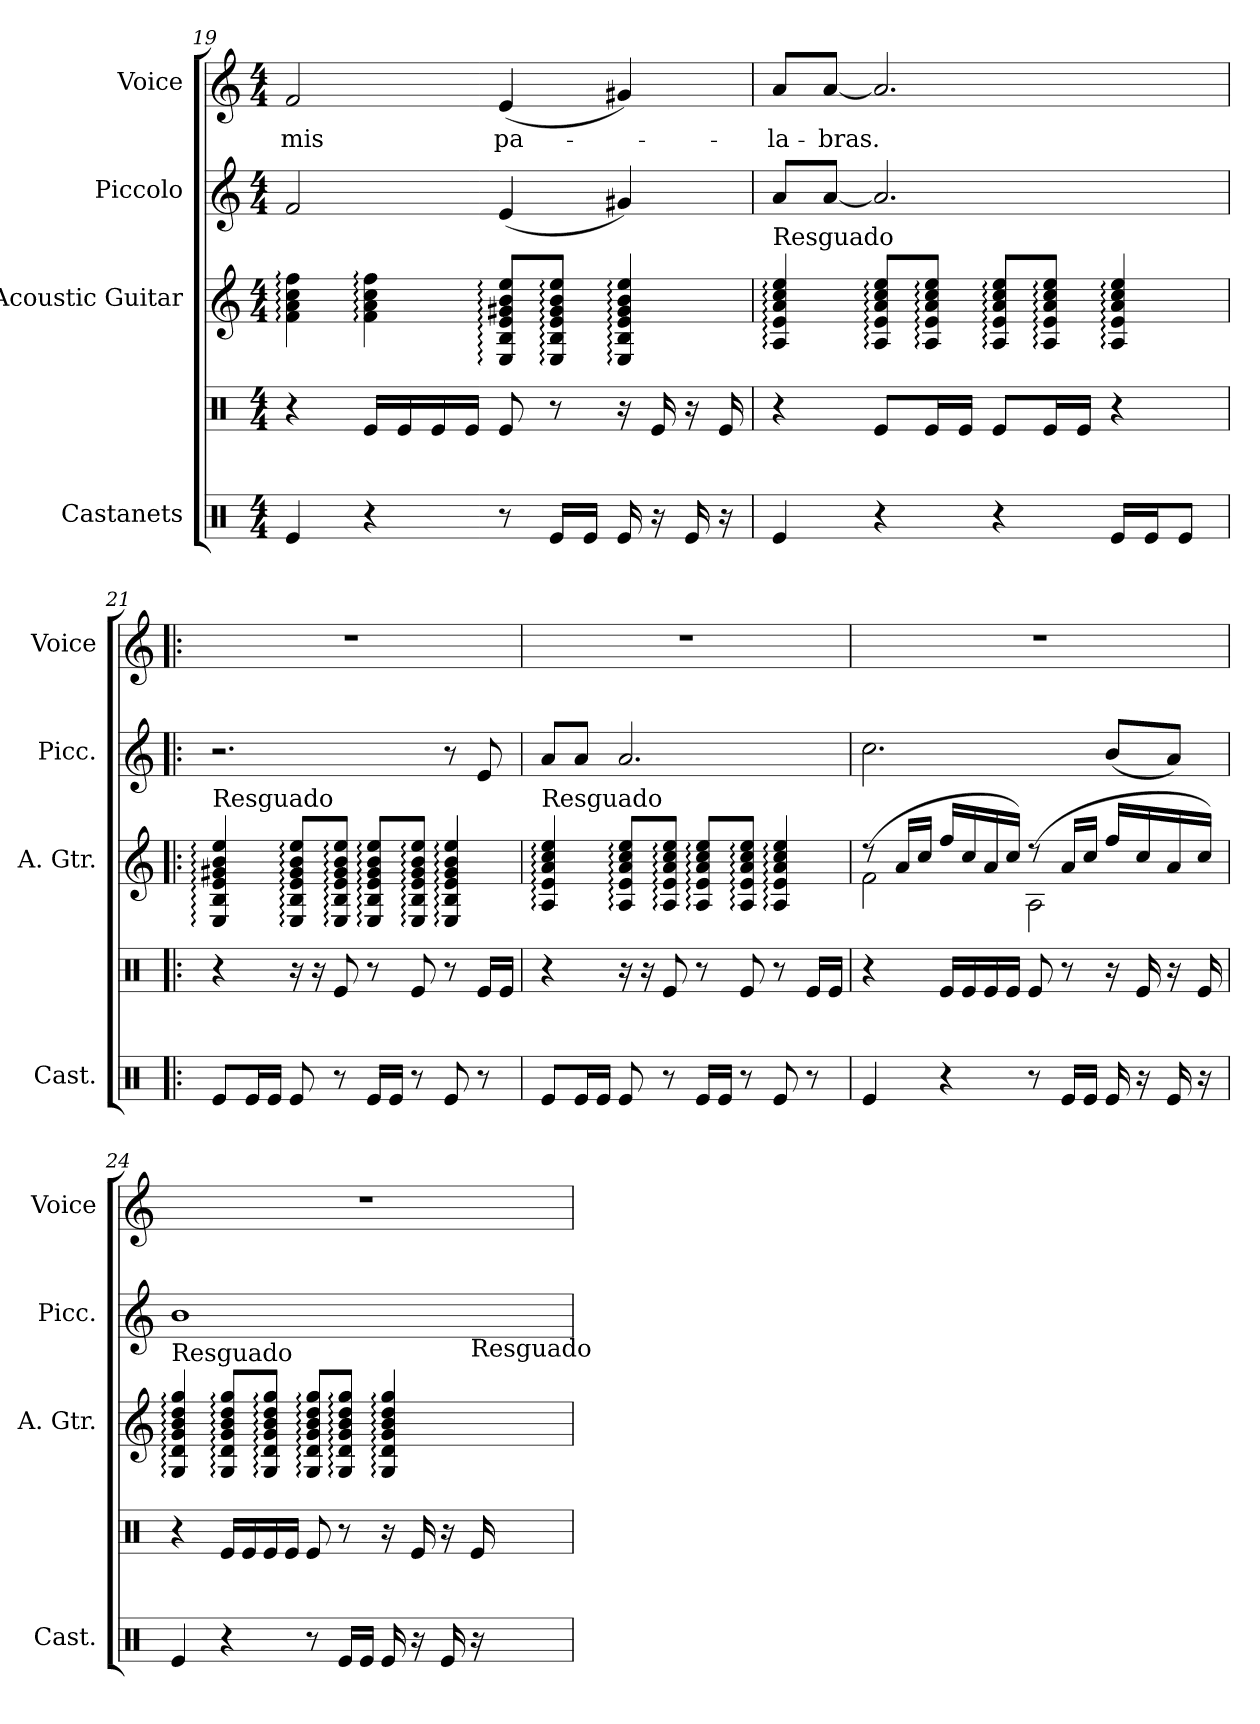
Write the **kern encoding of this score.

**kern	**kern	**kern	**kern	**kern	**text
*part4	*part4	*part3	*part2	*part1	*part1
*staff5	*staff4	*staff3	*staff2	*staff1	*staff1
*I"Castanets	*	*I"Acoustic Guitar	*I"Piccolo	*I"Voice	*
*I'Cast.	*	*I'A. Gtr.	*I'Picc.	*I'Voice	*
*clefX	*clefX	*clefG2	*clefG2	*clefG2	*
*	*	*ITrd7c12	*ITrd-7c-12	*	*
*k[]	*k[]	*k[]	*k[]	*k[]	*
*C:	*C:	*C:	*C:	*C:	*
*M4/4	*M4/4	*M4/4	*M4/4	*M4/4	*
=19	=19	=19	=19	=19	=19
!	!	!	!	!	!LO:LY:b:color=#000000
4Rei/	4r	4Fi\: 4Ai: 4ci: 4fi:	2ffi/	2fi/	mis
4r	16Rei/LL	4Fi\: 4Ai: 4ci: 4fi:	.	.	.
.	16Rei/	.	.	.	.
.	16Rei/	.	.	.	.
.	16Rei/JJ	.	.	.	.
!	!	!	!	!	!LO:LY:b:color=#000000
8r	8Rei/	8EEi/: 8BBi: 8Ei: 8G#Xi: 8Bi: 8ei:L	(4eei/	(4ei/	pa-
16Rei/LL	8r	8EEi/: 8BBi: 8Ei: 8G#i: 8Bi: 8ei:J	.	.	.
16Rei/JJ	.	.	.	.	.
16Rei/	16r	4EEi/: 4BBi: 4Ei: 4G#i: 4Bi: 4ei:	4gg#Xi/)	4g#Xi/)	.
16r	16Rei/	.	.	.	.
16Rei/	16r	.	.	.	.
16r	16Rei/	.	.	.	.
=20	=20	=20	=20	=20	=20
!	!	!LO:TX:a:t=Resguado	!	!	!
!	!	!	!	!	!LO:LY:b:color=#000000
4Rei/	4r	4AAi/: 4Ei: 4Ai: 4ci: 4ei:	8aai/L	8ai/L	-la-
!	!	!	!	!	!LO:LY:b:color=#000000
.	.	.	[8aai/J	[8ai/J	-bras.
4r	8Rei/L	8AAi/: 8Ei: 8Ai: 8ci: 8ei:L	2.aai/]	2.ai/]	.
.	16Rei/L	8AAi/: 8Ei: 8Ai: 8ci: 8ei:J	.	.	.
.	16Rei/JJ	.	.	.	.
4r	8Rei/L	8AAi/: 8Ei: 8Ai: 8ci: 8ei:L	.	.	.
.	16Rei/L	8AAi/: 8Ei: 8Ai: 8ci: 8ei:J	.	.	.
.	16Rei/JJ	.	.	.	.
16Rei/LL	4r	4AAi/: 4Ei: 4Ai: 4ci: 4ei:	.	.	.
16Rei/J	.	.	.	.	.
8Rei/J	.	.	.	.	.
=21!|:	=21!|:	=21!|:	=21!|:	=21!|:	=21!|:
!	!	!LO:TX:a:t=Resguado	!	!	!
8Rei/L	4r	4EEi/: 4BBi: 4Ei: 4G#Xi: 4Bi: 4ei:	2.r	1r	.
16Rei/L	.	.	.	.	.
16Rei/JJ	.	.	.	.	.
8Rei/	16r	8EEi/: 8BBi: 8Ei: 8G#i: 8Bi: 8ei:L	.	.	.
.	16r	.	.	.	.
8r	8Rei/	8EEi/: 8BBi: 8Ei: 8G#i: 8Bi: 8ei:J	.	.	.
16Rei/LL	8r	8EEi/: 8BBi: 8Ei: 8G#i: 8Bi: 8ei:L	.	.	.
16Rei/JJ	.	.	.	.	.
8r	8Rei/	8EEi/: 8BBi: 8Ei: 8G#i: 8Bi: 8ei:J	.	.	.
8Rei/	8r	4EEi/: 4BBi: 4Ei: 4G#i: 4Bi: 4ei:	8r	.	.
8r	16Rei/LL	.	8eei/	.	.
.	16Rei/JJ	.	.	.	.
!!LO:PB:g=z
=22	=22	=22	=22	=22	=22
!	!	!LO:TX:a:t=Resguado	!	!	!
8Rei/L	4r	4AAi/: 4Ei: 4Ai: 4ci: 4ei:	8aai/L	1r	.
16Rei/L	.	.	8aai/J	.	.
16Rei/JJ	.	.	.	.	.
8Rei/	16r	8AAi/: 8Ei: 8Ai: 8ci: 8ei:L	2.aai/	.	.
.	16r	.	.	.	.
8r	8Rei/	8AAi/: 8Ei: 8Ai: 8ci: 8ei:J	.	.	.
16Rei/LL	8r	8AAi/: 8Ei: 8Ai: 8ci: 8ei:L	.	.	.
16Rei/JJ	.	.	.	.	.
8r	8Rei/	8AAi/: 8Ei: 8Ai: 8ci: 8ei:J	.	.	.
8Rei/	8r	4AAi/: 4Ei: 4Ai: 4ci: 4ei:	.	.	.
8r	16Rei/LL	.	.	.	.
.	16Rei/JJ	.	.	.	.
=23	=23	=23	=23	=23	=23
*	*	*^	*	*	*
4Rei/	4r	(8r	2Fi\	2.ccci\	1r	.
.	.	16Ai/LL	.	.	.	.
.	.	16ci/JJ	.	.	.	.
4r	16Rei/LL	16fi/LL	.	.	.	.
.	16Rei/	16ci/	.	.	.	.
.	16Rei/	16Ai/	.	.	.	.
.	16Rei/JJ	16ci/JJ)	.	.	.	.
8r	8Rei/	(8r	2AAi\	.	.	.
16Rei/LL	8r	16Ai/LL	.	.	.	.
16Rei/JJ	.	16ci/JJ	.	.	.	.
16Rei/	16r	16fi/LL	.	(8bbi/L	.	.
16r	16Rei/	16ci/	.	.	.	.
16Rei/	16r	16Ai/	.	8aai/J)	.	.
16r	16Rei/	16ci/JJ)	.	.	.	.
*	*	*v	*v	*	*	*
=24	=24	=24	=24	=24	=24
!	!	!LO:TX:a:t=Resguado	!	!	!
*	*	*	*^	*	*
4Rei/	4r	4GGi/: 4Di: 4Gi: 4Bi: 4di: 4gi:	1bbi	2...ryy	1r	.
4r	16Rei/LL	8GGi/: 8Di: 8Gi: 8Bi: 8di: 8gi:L	.	.	.	.
.	16Rei/	.	.	.	.	.
.	16Rei/	8GGi/: 8Di: 8Gi: 8Bi: 8di: 8gi:J	.	.	.	.
.	16Rei/JJ	.	.	.	.	.
8r	8Rei/	8GGi/: 8Di: 8Gi: 8Bi: 8di: 8gi:L	.	.	.	.
16Rei/LL	8r	8GGi/: 8Di: 8Gi: 8Bi: 8di: 8gi:J	.	.	.	.
16Rei/JJ	.	.	.	.	.	.
16Rei/	16r	4GGi/: 4Di: 4Gi: 4Bi: 4di: 4gi:	.	.	.	.
16r	16Rei/	.	.	.	.	.
16Rei/	16r	.	.	.	.	.
!	!	!	!	!LO:TX:b:t=Resguado	!	!
16r	16Rei/	.	.	16ryy	.	.
*	*	*	*v	*v	*	*
=	=	=	=	=	=
*-	*-	*-	*-	*-	*-
